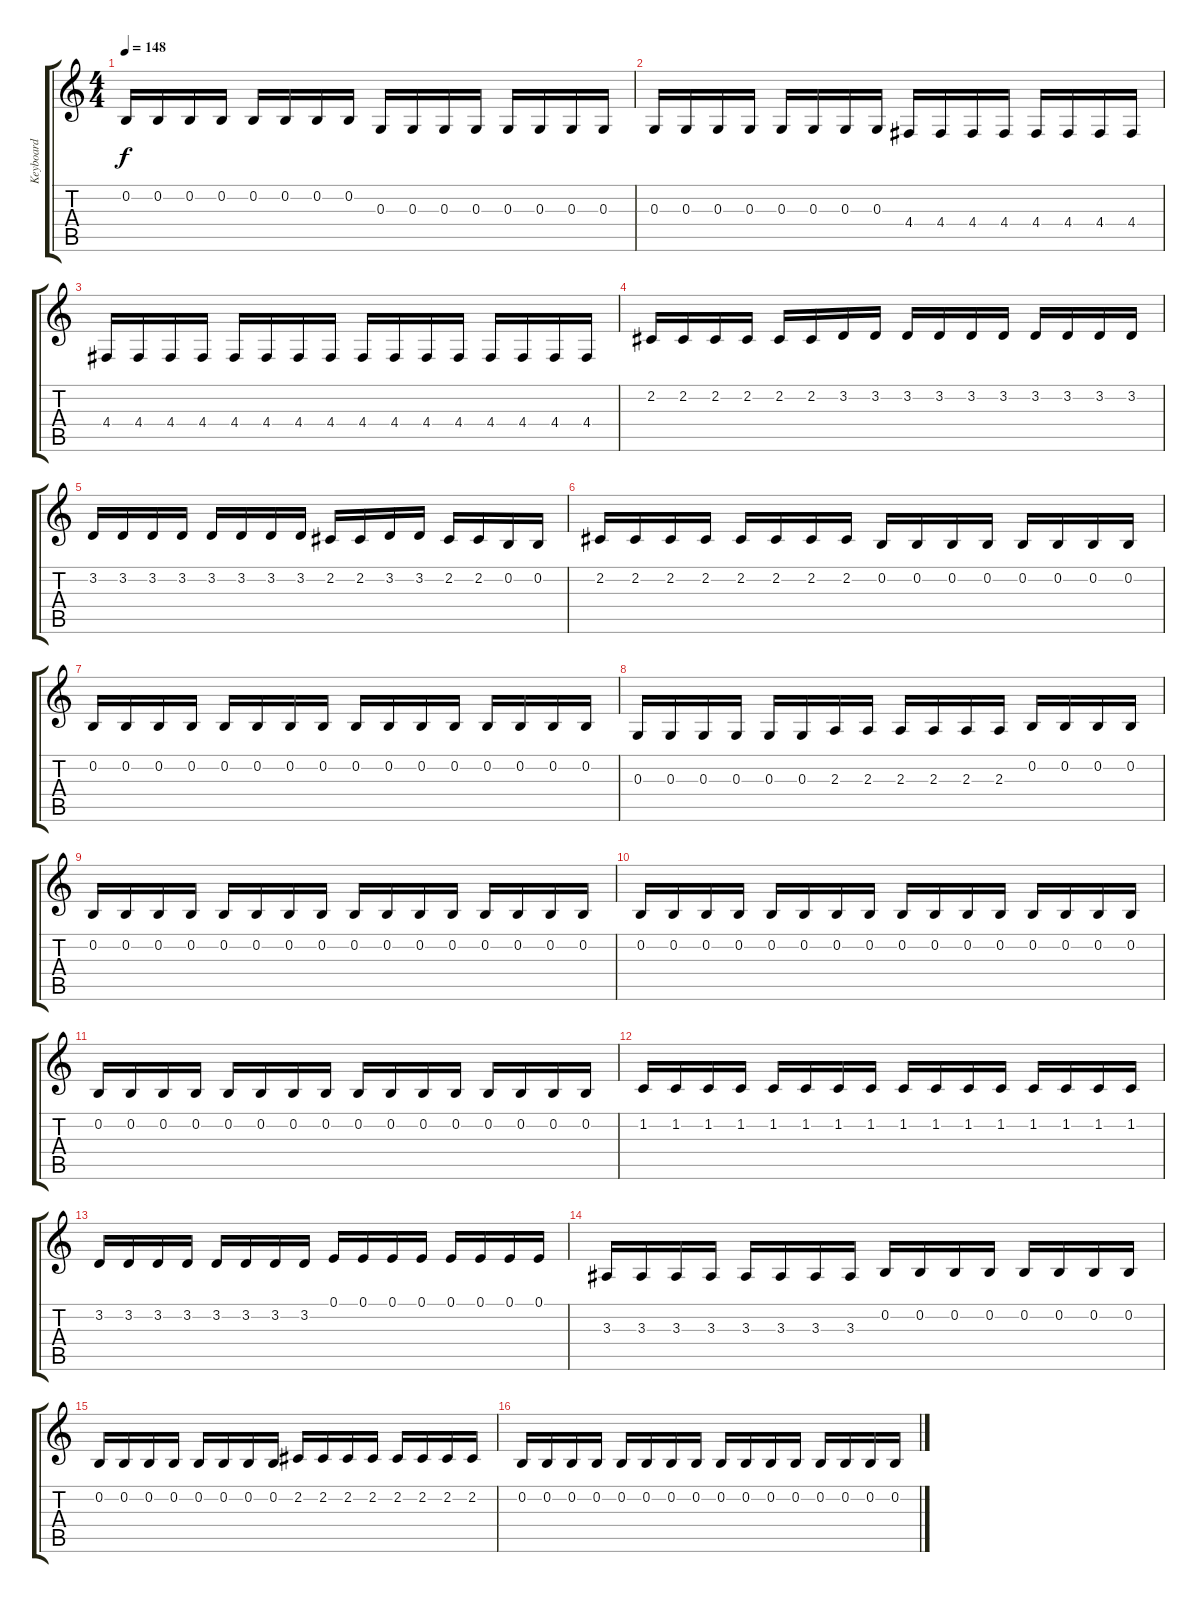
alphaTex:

\track ("Keyboard" "Keyboard") {instrument lead2sawtooth}
\staff {score tabs}
\tuning (E4 B3 G3 D3 A2 E2) {hide}
\ts (4 4)
\tempo 148
\clef g2
\ks c
0.2.16{dy f} 0.2.16 0.2.16 0.2.16 0.2.16 0.2.16 0.2.16 0.2.16 0.3.16 0.3.16 0.3.16 0.3.16 0.3.16 0.3.16 0.3.16 0.3.16 |
0.3.16 0.3.16 0.3.16 0.3.16 0.3.16 0.3.16 0.3.16 0.3.16 4.4.16 4.4.16 4.4.16 4.4.16 4.4.16 4.4.16 4.4.16 4.4.16 |
4.4.16 4.4.16 4.4.16 4.4.16 4.4.16 4.4.16 4.4.16 4.4.16 4.4.16 4.4.16 4.4.16 4.4.16 4.4.16 4.4.16 4.4.16 4.4.16 |
2.2.16 2.2.16 2.2.16 2.2.16 2.2.16 2.2.16 3.2.16 3.2.16 3.2.16 3.2.16 3.2.16 3.2.16 3.2.16 3.2.16 3.2.16 3.2.16 |
3.2.16 3.2.16 3.2.16 3.2.16 3.2.16 3.2.16 3.2.16 3.2.16 2.2.16 2.2.16 3.2.16 3.2.16 2.2.16 2.2.16 0.2.16 0.2.16 |
2.2.16 2.2.16 2.2.16 2.2.16 2.2.16 2.2.16 2.2.16 2.2.16 0.2.16 0.2.16 0.2.16 0.2.16 0.2.16 0.2.16 0.2.16 0.2.16 |
0.2.16 0.2.16 0.2.16 0.2.16 0.2.16 0.2.16 0.2.16 0.2.16 0.2.16 0.2.16 0.2.16 0.2.16 0.2.16 0.2.16 0.2.16 0.2.16 |
0.3.16 0.3.16 0.3.16 0.3.16 0.3.16 0.3.16 2.3.16 2.3.16 2.3.16 2.3.16 2.3.16 2.3.16 0.2.16 0.2.16 0.2.16 0.2.16 |
0.2.16 0.2.16 0.2.16 0.2.16 0.2.16 0.2.16 0.2.16 0.2.16 0.2.16 0.2.16 0.2.16 0.2.16 0.2.16 0.2.16 0.2.16 0.2.16 |
0.2.16 0.2.16 0.2.16 0.2.16 0.2.16 0.2.16 0.2.16 0.2.16 0.2.16 0.2.16 0.2.16 0.2.16 0.2.16 0.2.16 0.2.16 0.2.16 |
0.2.16 0.2.16 0.2.16 0.2.16 0.2.16 0.2.16 0.2.16 0.2.16 0.2.16 0.2.16 0.2.16 0.2.16 0.2.16 0.2.16 0.2.16 0.2.16 |
1.2.16 1.2.16 1.2.16 1.2.16 1.2.16 1.2.16 1.2.16 1.2.16 1.2.16 1.2.16 1.2.16 1.2.16 1.2.16 1.2.16 1.2.16 1.2.16 |
3.2.16 3.2.16 3.2.16 3.2.16 3.2.16 3.2.16 3.2.16 3.2.16 0.1.16 0.1.16 0.1.16 0.1.16 0.1.16 0.1.16 0.1.16 0.1.16 |
3.3.16 3.3.16 3.3.16 3.3.16 3.3.16 3.3.16 3.3.16 3.3.16 0.2.16 0.2.16 0.2.16 0.2.16 0.2.16 0.2.16 0.2.16 0.2.16 |
0.2.16 0.2.16 0.2.16 0.2.16 0.2.16 0.2.16 0.2.16 0.2.16 2.2.16 2.2.16 2.2.16 2.2.16 2.2.16 2.2.16 2.2.16 2.2.16 |
0.2.16 0.2.16 0.2.16 0.2.16 0.2.16 0.2.16 0.2.16 0.2.16 0.2.16 0.2.16 0.2.16 0.2.16 0.2.16 0.2.16 0.2.16 0.2.16
